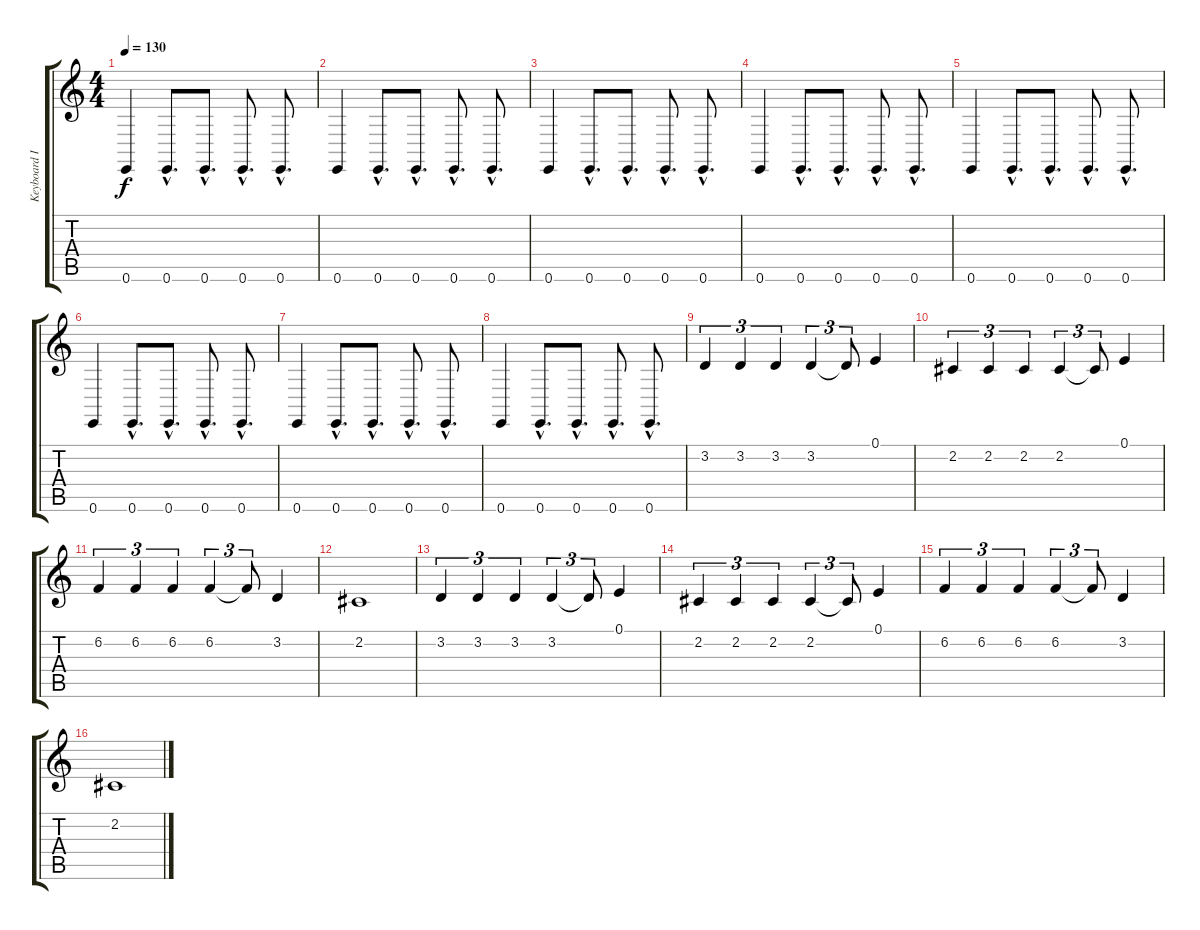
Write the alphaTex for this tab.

\track ("Keyboard II" "Keyboard I") {instrument pad4choir}
\staff {score tabs}
\tuning (E4 B3 G3 D3 A2 E2) {hide}
\ts (4 4)
\tempo 130
\clef g2
\ks c
0.6.4{dy f volume 9 instrument woodblock} 0.6{hac}.8{d} 0.6{hac}.8{d} 0.6{hac}.8{d} 0.6{hac}.8{d} |
0.6.4{volume 9 instrument woodblock} 0.6{hac}.8{d} 0.6{hac}.8{d} 0.6{hac}.8{d} 0.6{hac}.8{d} |
0.6.4{volume 9 instrument woodblock} 0.6{hac}.8{d} 0.6{hac}.8{d} 0.6{hac}.8{d} 0.6{hac}.8{d} |
0.6.4{volume 9 instrument woodblock} 0.6{hac}.8{d} 0.6{hac}.8{d} 0.6{hac}.8{d} 0.6{hac}.8{d} |
0.6.4{volume 9 instrument woodblock} 0.6{hac}.8{d} 0.6{hac}.8{d} 0.6{hac}.8{d} 0.6{hac}.8{d} |
0.6.4{volume 9 instrument woodblock} 0.6{hac}.8{d} 0.6{hac}.8{d} 0.6{hac}.8{d} 0.6{hac}.8{d} |
0.6.4{volume 9 instrument woodblock} 0.6{hac}.8{d} 0.6{hac}.8{d} 0.6{hac}.8{d} 0.6{hac}.8{d} |
0.6.4{volume 9 instrument woodblock} 0.6{hac}.8{d} 0.6{hac}.8{d} 0.6{hac}.8{d} 0.6{hac}.8{d} |
3.2.4{tu (3 2) instrument pad4choir} 3.2.4{tu (3 2)} 3.2.4{tu (3 2)} 3.2.4{tu (3 2)} 3.2{t}.8{tu (3 2)} 0.1.4 |
2.2.4{tu (3 2)} 2.2.4{tu (3 2)} 2.2.4{tu (3 2)} 2.2.4{tu (3 2)} 2.2{t}.8{tu (3 2)} 0.1.4 |
6.2.4{tu (3 2)} 6.2.4{tu (3 2)} 6.2.4{tu (3 2)} 6.2.4{tu (3 2)} 6.2{t}.8{tu (3 2)} 3.2.4 |
2.2.1 |
3.2.4{tu (3 2)} 3.2.4{tu (3 2)} 3.2.4{tu (3 2)} 3.2.4{tu (3 2)} 3.2{t}.8{tu (3 2)} 0.1.4 |
2.2.4{tu (3 2)} 2.2.4{tu (3 2)} 2.2.4{tu (3 2)} 2.2.4{tu (3 2)} 2.2{t}.8{tu (3 2)} 0.1.4 |
6.2.4{tu (3 2)} 6.2.4{tu (3 2)} 6.2.4{tu (3 2)} 6.2.4{tu (3 2)} 6.2{t}.8{tu (3 2)} 3.2.4 |
2.2.1
